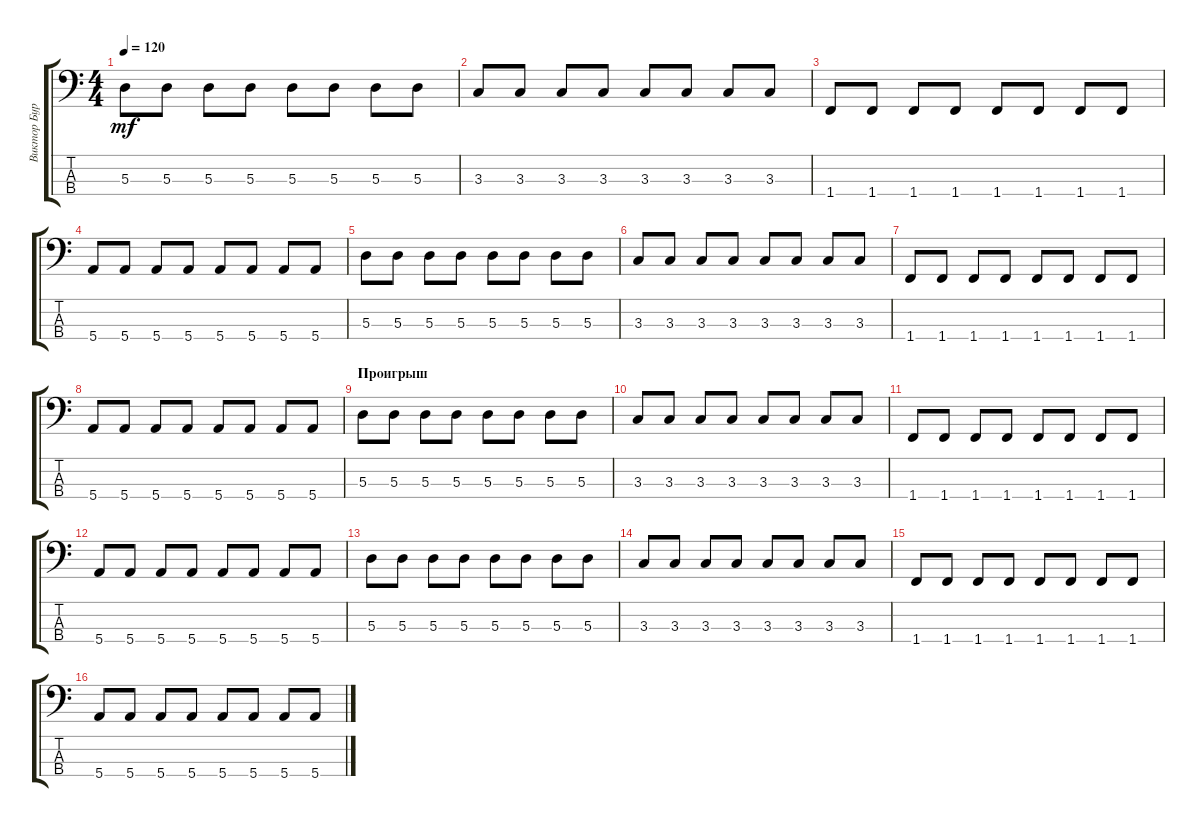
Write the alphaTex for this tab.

\track ("Виктор Бурко" "Виктор Бур") {instrument electricbassfinger}
\staff {score tabs}
\tuning (G2 D2 A1 E1) {hide}
\ts (4 4)
\tempo 120
\clef f4
\ks c
5.3.8{dy mf} 5.3.8 5.3.8 5.3.8 5.3.8 5.3.8 5.3.8 5.3.8 |
3.3.8 3.3.8 3.3.8 3.3.8 3.3.8 3.3.8 3.3.8 3.3.8 |
1.4.8 1.4.8 1.4.8 1.4.8 1.4.8 1.4.8 1.4.8 1.4.8 |
5.4.8 5.4.8 5.4.8 5.4.8 5.4.8 5.4.8 5.4.8 5.4.8 |
5.3.8 5.3.8 5.3.8 5.3.8 5.3.8 5.3.8 5.3.8 5.3.8 |
3.3.8 3.3.8 3.3.8 3.3.8 3.3.8 3.3.8 3.3.8 3.3.8 |
1.4.8 1.4.8 1.4.8 1.4.8 1.4.8 1.4.8 1.4.8 1.4.8 |
5.4.8 5.4.8 5.4.8 5.4.8 5.4.8 5.4.8 5.4.8 5.4.8 |
\section ("" "Проигрыш")
5.3.8 5.3.8 5.3.8 5.3.8 5.3.8 5.3.8 5.3.8 5.3.8 |
3.3.8 3.3.8 3.3.8 3.3.8 3.3.8 3.3.8 3.3.8 3.3.8 |
1.4.8 1.4.8 1.4.8 1.4.8 1.4.8 1.4.8 1.4.8 1.4.8 |
5.4.8 5.4.8 5.4.8 5.4.8 5.4.8 5.4.8 5.4.8 5.4.8 |
5.3.8 5.3.8 5.3.8 5.3.8 5.3.8 5.3.8 5.3.8 5.3.8 |
3.3.8 3.3.8 3.3.8 3.3.8 3.3.8 3.3.8 3.3.8 3.3.8 |
1.4.8 1.4.8 1.4.8 1.4.8 1.4.8 1.4.8 1.4.8 1.4.8 |
5.4.8 5.4.8 5.4.8 5.4.8 5.4.8 5.4.8 5.4.8 5.4.8
